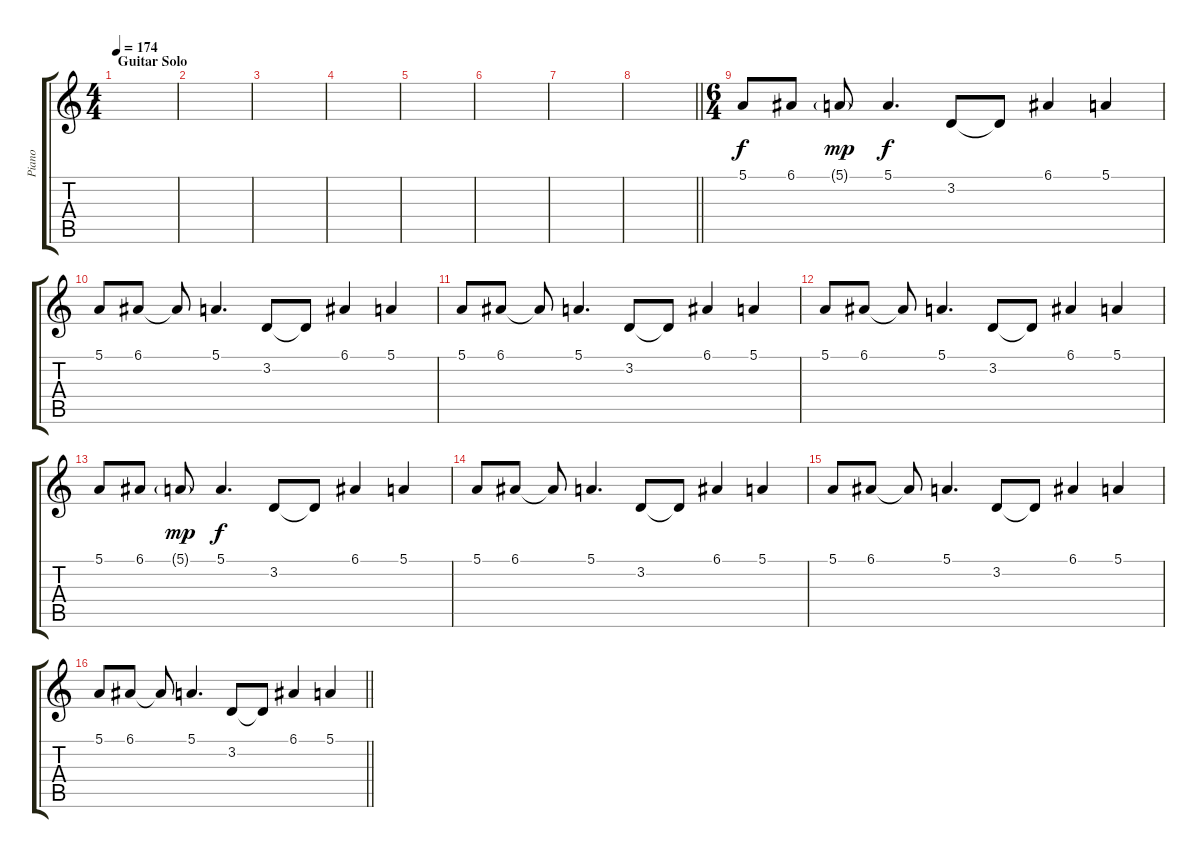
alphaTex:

\track ("Piano" "Piano") {instrument brightacousticpiano}
\staff {score tabs}
\tuning (E4 B3 G3 D3 A2 E2) {hide}
\ts (4 4)
\section ("" "Guitar Solo")
\tempo 174
\clef g2
\ks c
|
|
|
|
|
|
|
\barLineRight lightlight
|
\ts (6 4)
5.1.8 6.1.8 5.1{g}.8{dy mp} 5.1.4{d dy f} 3.2.8 3.2{t}.8 6.1.4 5.1.4 |
5.1.8 6.1.8 6.1{t}.8 5.1.4{d} 3.2.8 3.2{t}.8 6.1.4 5.1.4 |
5.1.8 6.1.8 6.1{t}.8 5.1.4{d} 3.2.8 3.2{t}.8 6.1.4 5.1.4 |
5.1.8 6.1.8 6.1{t}.8 5.1.4{d} 3.2.8 3.2{t}.8 6.1.4 5.1.4 |
5.1.8 6.1.8 5.1{g}.8{dy mp} 5.1.4{d dy f} 3.2.8 3.2{t}.8 6.1.4 5.1.4 |
5.1.8 6.1.8 6.1{t}.8 5.1.4{d} 3.2.8 3.2{t}.8 6.1.4 5.1.4 |
5.1.8 6.1.8 6.1{t}.8 5.1.4{d} 3.2.8 3.2{t}.8 6.1.4 5.1.4 |
\barLineRight lightlight
5.1.8 6.1.8 6.1{t}.8 5.1.4{d} 3.2.8 3.2{t}.8 6.1.4 5.1.4
